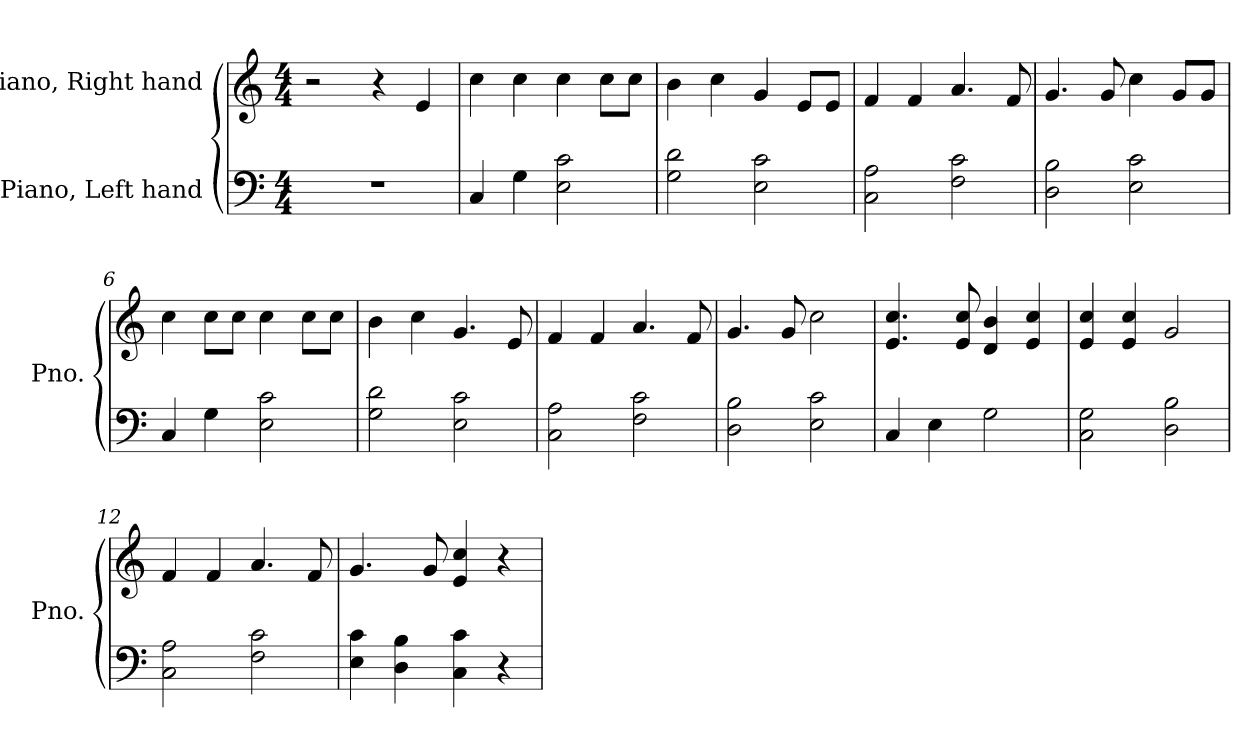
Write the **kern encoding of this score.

**kern	**kern
*part2	*part1
*staff2	*staff1
*I"Piano, Left hand	*I"Piano, Right hand
*I'Pno.	*I'Pno.
*clefF4	*clefG2
*k[]	*k[]
*M4/4	*M4/4
*MM120	*MM120
=1	=1
1r	2r
.	4r
.	4e/
=2	=2
4C/	4cc\
4G\	4cc\
2E\ 2c\	4cc\
.	8cc\L
.	8cc\J
=3	=3
2G\ 2d\	4b\
.	4cc\
2E\ 2c\	4g/
.	8e/L
.	8e/J
=4	=4
2C\ 2A\	4f/
.	4f/
2F\ 2c\	4.a/
.	8f/
=5	=5
2D\ 2B\	4.g/
.	8g/
2E\ 2c\	4cc\
.	8g/L
.	8g/J
=6	=6
4C/	4cc\
4G\	8cc\L
.	8cc\J
2E\ 2c\	4cc\
.	8cc\L
.	8cc\J
!!LO:LB:g=z
=7	=7
2G\ 2d\	4b\
.	4cc\
2E\ 2c\	4.g/
.	8e/
=8	=8
2C\ 2A\	4f/
.	4f/
2F\ 2c\	4.a/
.	8f/
=9	=9
2D\ 2B\	4.g/
.	8g/
2E\ 2c\	2cc\
=10	=10
4C/	4.e/ 4.cc/
4E\	.
.	8e/ 8cc/
2G\	4d/ 4b/
.	4e/ 4cc/
=11	=11
2C\ 2G\	4e/ 4cc/
.	4e/ 4cc/
2D\ 2B\	2g/
=12	=12
2C\ 2A\	4f/
.	4f/
2F\ 2c\	4.a/
.	8f/
=13	=13
4E\ 4c\	4.g/
4D\ 4B\	.
.	8g/
4C\ 4c\	4e/ 4cc/
4r	4r
=	=
*-	*-
